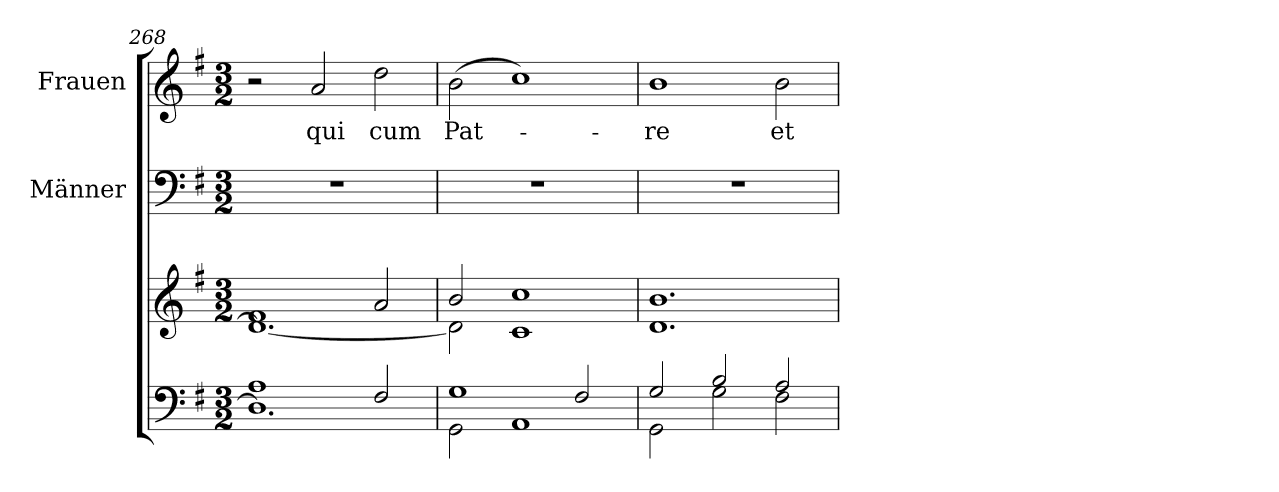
**kern	**kern	**kern	**kern	**text
*part3	*part3	*part2	*part1	*part1
*staff4	*staff3	*staff2	*staff1	*staff1
*	*	*I"Männer	*I"Frauen	*
*clefF4	*clefG2	*clefF4	*clefG2	*
*k[f#]	*k[f#]	*k[f#]	*k[f#]	*
*G:	*G:	*G:	*G:	*
*M3/2	*M3/2	*M3/2	*M3/2	*
=268	=268	=268	=268	=268
*^	*^	*	*	*
1A	1.D]	1f#	1.d_	1.r	2r	.
!	!	!	!	!	!	!LO:LY:b
.	.	.	.	.	2a/	qui
!	!	!	!	!	!	!LO:LY:b
2F#/	.	2a/	.	.	2dd\	cum
=269	=269	=269	=269	=269	=269	=269
!	!	!	!	!	!	!LO:LY:b
1G	2GG\	2b/	2d\]	1.r	(>2b\	Pat-
.	1AA	1cc	1c	.	1cc)	.
2F#/	.	.	.	.	.	.
=270	=270	=270	=270	=270	=270	=270
!	!	!	!	!	!	!LO:LY:b
2G/	2GG\	1.b	1.d	1.r	1b	-re
2B/	2G\	.	.	.	.	.
!	!	!	!	!	!	!LO:LY:b
2A/	2F#\	.	.	.	2b\	et
*v	*v	*	*	*	*	*
*	*v	*v	*	*	*
=	=	=	=	=
*-	*-	*-	*-	*-
